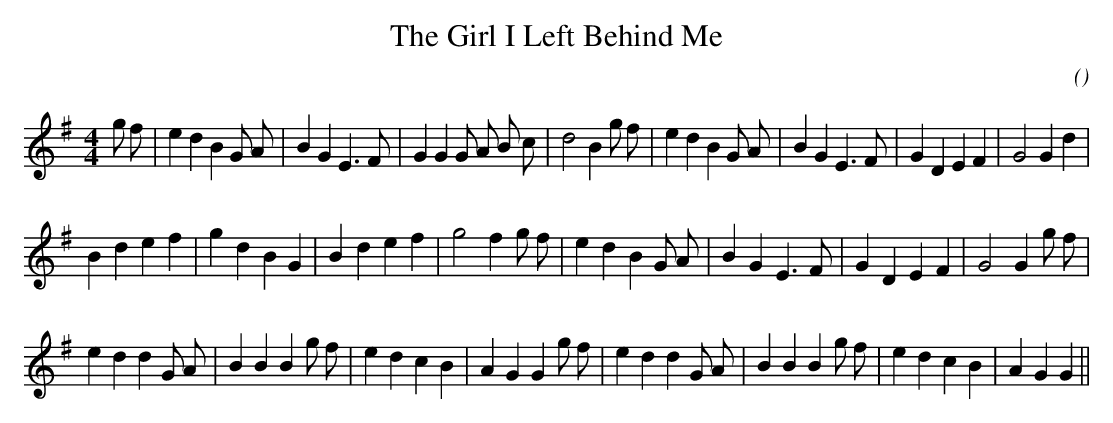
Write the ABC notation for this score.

X:1
T: The Girl I Left Behind Me
C:
O:
M:4/4
K:G
K:G
M:4/4
L:1/16
g2 f2 |e4 d4 B4 G2 A2 |B4 G4 E6 F2 |G4 G4 G2 A2 B2 c2 |d8 B4 g2 f2 |e4 d4 B4 G2 A2 |B4 G4 E6 F2 |G4 D4 E4 F4 |G8 G4 d4 |
B4 d4 e4 f4 |g4 d4 B4 G4 |B4 d4 e4 f4 |g8 f4 g2 f2 |e4 d4 B4 G2 A2 |B4 G4 E6 F2 |G4 D4 E4 F4 |G8 G4 g2 f2 |
e4 d4 d4 G2 A2 |B4 B4 B4 g2 f2 |e4 d4 c4 B4 |A4 G4 G4 g2 f2 |e4 d4 d4 G2 A2 |B4 B4 B4 g2 f2 |e4 d4 c4 B4 |A4 G4 G4 ||
